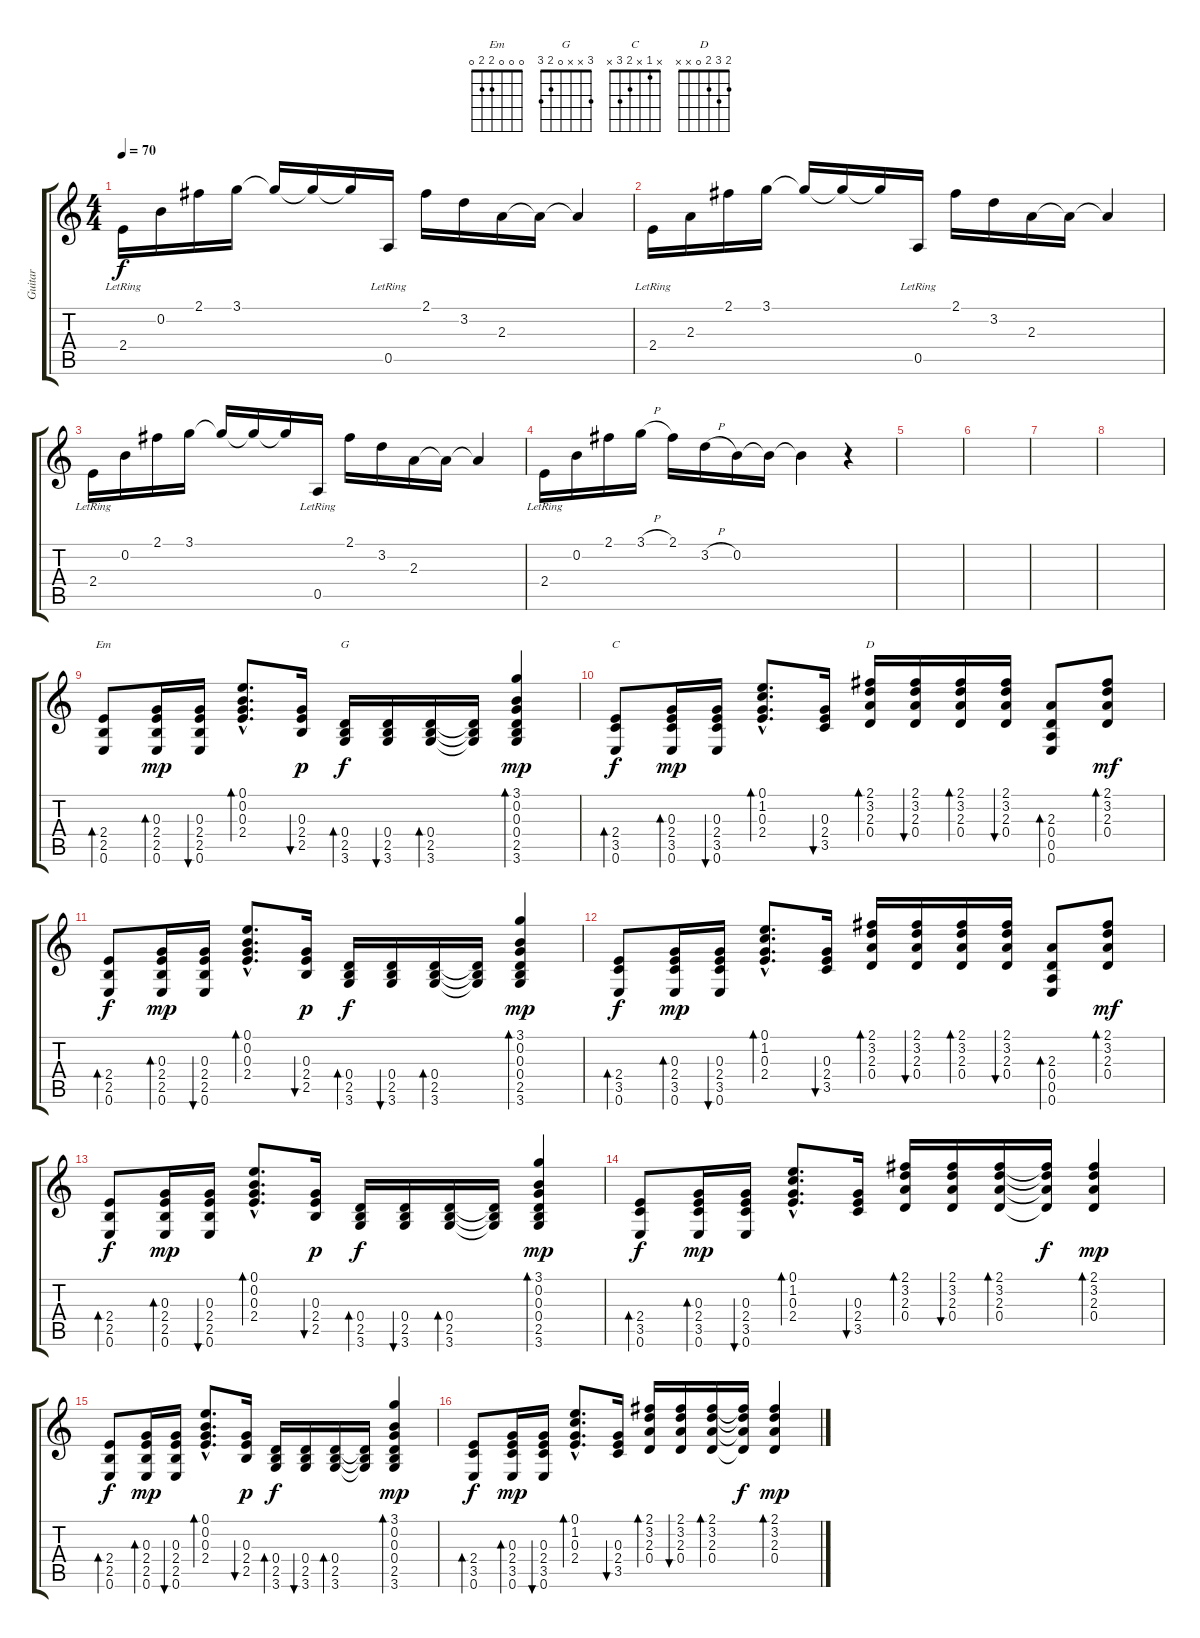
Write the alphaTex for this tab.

\track ("Guitar" "Guitar") {instrument acousticguitarnylon}
\staff {score tabs}
\tuning (E4 B3 G3 D3 A2 E2) {hide}
\chord ("Em" 0 0 0 2 2 0)
\chord ("G" 3 x x 0 2 3)
\chord ("C" x 1 x 2 3 x)
\chord ("D" 2 3 2 0 x x)
\ts (4 4)
\tempo 70
\clef g2
\ks c
2.4{lr}.16{dy f instrument acousticguitarnylon} 0.2.16 2.1.16 3.1.16 3.1{t}.16 3.1{t}.16 3.1{t}.16 0.5{lr}.16 2.1.16 3.2.16 2.3.16 2.3{t}.16 2.3{t}.4 |
2.4{lr}.16 2.3.16 2.1.16 3.1.16 3.1{t}.16 3.1{t}.16 3.1{t}.16 0.5{lr}.16 2.1.16 3.2.16 2.3.16 2.3{t}.16 2.3{t}.4 |
2.4{lr}.16 0.2.16 2.1.16 3.1.16 3.1{t}.16 3.1{t}.16 3.1{t}.16 0.5{lr}.16 2.1.16 3.2.16 2.3.16 2.3{t}.16 2.3{t}.4 |
2.4{lr}.16 0.2.16 2.1.16 3.1{h}.16 2.1.16 3.2{h}.16 0.2.16 0.2{t}.16 0.2{t}.4 r.4 |
|
|
|
|
(2.4 2.5 0.6).8{bd 30 ch "Em"} (0.3 2.4 2.5 0.6).16{bd 30 dy mp} (0.3 2.4 2.5 0.6).16{bu 30} (0.1{hac} 0.2{hac} 0.3{hac} 2.4{hac}).8{d bd 30} (0.3 2.4 2.5).16{bu 30 dy p} (0.4 2.5 3.6).16{bd 30 ch "G" dy f} (0.4 2.5 3.6).16{bu 30} (0.4 2.5 3.6).16{bd 30} (0.4{t} 2.5{t} 3.6{t}).16 (3.1 0.2 0.3 0.4 2.5 3.6).4{bd 30 dy mp} |
(2.4 3.5 0.6).8{bd 30 ch "C" dy f} (0.3 2.4 3.5 0.6).16{bd 30 dy mp} (0.3 2.4 3.5 0.6).16{bu 30} (0.1{hac} 1.2{hac} 0.3{hac} 2.4{hac}).8{d bd 30} (0.3 2.4 3.5).16{bu 30} (2.1 3.2 2.3 0.4).16{bd 30 ch "D"} (2.1 3.2 2.3 0.4).16{bu 30} (2.1 3.2 2.3 0.4).16{bd 30} (2.1 3.2 2.3 0.4).16{bu 30} (2.3 0.4 0.5 0.6).8{bd 30} (2.1 3.2 2.3 0.4).8{bd 30 dy mf} |
(2.4 2.5 0.6).8{bd 30 dy f} (0.3 2.4 2.5 0.6).16{bd 30 dy mp} (0.3 2.4 2.5 0.6).16{bu 30} (0.1{hac} 0.2{hac} 0.3{hac} 2.4{hac}).8{d bd 30} (0.3 2.4 2.5).16{bu 30 dy p} (0.4 2.5 3.6).16{bd 30 dy f} (0.4 2.5 3.6).16{bu 30} (0.4 2.5 3.6).16{bd 30} (0.4{t} 2.5{t} 3.6{t}).16 (3.1 0.2 0.3 0.4 2.5 3.6).4{bd 30 dy mp} |
(2.4 3.5 0.6).8{bd 30 dy f} (0.3 2.4 3.5 0.6).16{bd 30 dy mp} (0.3 2.4 3.5 0.6).16{bu 30} (0.1{hac} 1.2{hac} 0.3{hac} 2.4{hac}).8{d bd 30} (0.3 2.4 3.5).16{bu 30} (2.1 3.2 2.3 0.4).16{bd 30} (2.1 3.2 2.3 0.4).16{bu 30} (2.1 3.2 2.3 0.4).16{bd 30} (2.1 3.2 2.3 0.4).16{bu 30} (2.3 0.4 0.5 0.6).8{bd 30} (2.1 3.2 2.3 0.4).8{bd 30 dy mf} |
(2.4 2.5 0.6).8{bd 30 dy f} (0.3 2.4 2.5 0.6).16{bd 30 dy mp} (0.3 2.4 2.5 0.6).16{bu 30} (0.1{hac} 0.2{hac} 0.3{hac} 2.4{hac}).8{d bd 30} (0.3 2.4 2.5).16{bu 30 dy p} (0.4 2.5 3.6).16{bd 30 dy f} (0.4 2.5 3.6).16{bu 30} (0.4 2.5 3.6).16{bd 30} (0.4{t} 2.5{t} 3.6{t}).16 (3.1 0.2 0.3 0.4 2.5 3.6).4{bd 30 dy mp} |
(2.4 3.5 0.6).8{bd 30 dy f} (0.3 2.4 3.5 0.6).16{bd 30 dy mp} (0.3 2.4 3.5 0.6).16{bu 30} (0.1{hac} 1.2{hac} 0.3{hac} 2.4{hac}).8{d bd 30} (0.3 2.4 3.5).16{bu 30} (2.1 3.2 2.3 0.4).16{bd 30} (2.1 3.2 2.3 0.4).16{bu 30} (2.1 3.2 2.3 0.4).16{bd 30} (2.1{t} 3.2{t} 2.3{t} 0.4{t}).16{dy f} (2.1 3.2 2.3 0.4).4{bd 30 dy mp} |
(2.4 2.5 0.6).8{bd 30 dy f} (0.3 2.4 2.5 0.6).16{bd 30 dy mp} (0.3 2.4 2.5 0.6).16{bu 30} (0.1{hac} 0.2{hac} 0.3{hac} 2.4{hac}).8{d bd 30} (0.3 2.4 2.5).16{bu 30 dy p} (0.4 2.5 3.6).16{bd 30 dy f} (0.4 2.5 3.6).16{bu 30} (0.4 2.5 3.6).16{bd 30} (0.4{t} 2.5{t} 3.6{t}).16 (3.1 0.2 0.3 0.4 2.5 3.6).4{bd 30 dy mp} |
(2.4 3.5 0.6).8{bd 30 dy f} (0.3 2.4 3.5 0.6).16{bd 30 dy mp} (0.3 2.4 3.5 0.6).16{bu 30} (0.1{hac} 1.2{hac} 0.3{hac} 2.4{hac}).8{d bd 30} (0.3 2.4 3.5).16{bu 30} (2.1 3.2 2.3 0.4).16{bd 30} (2.1 3.2 2.3 0.4).16{bu 30} (2.1 3.2 2.3 0.4).16{bd 30} (2.1{t} 3.2{t} 2.3{t} 0.4{t}).16{dy f} (2.1 3.2 2.3 0.4).4{bd 30 dy mp}
